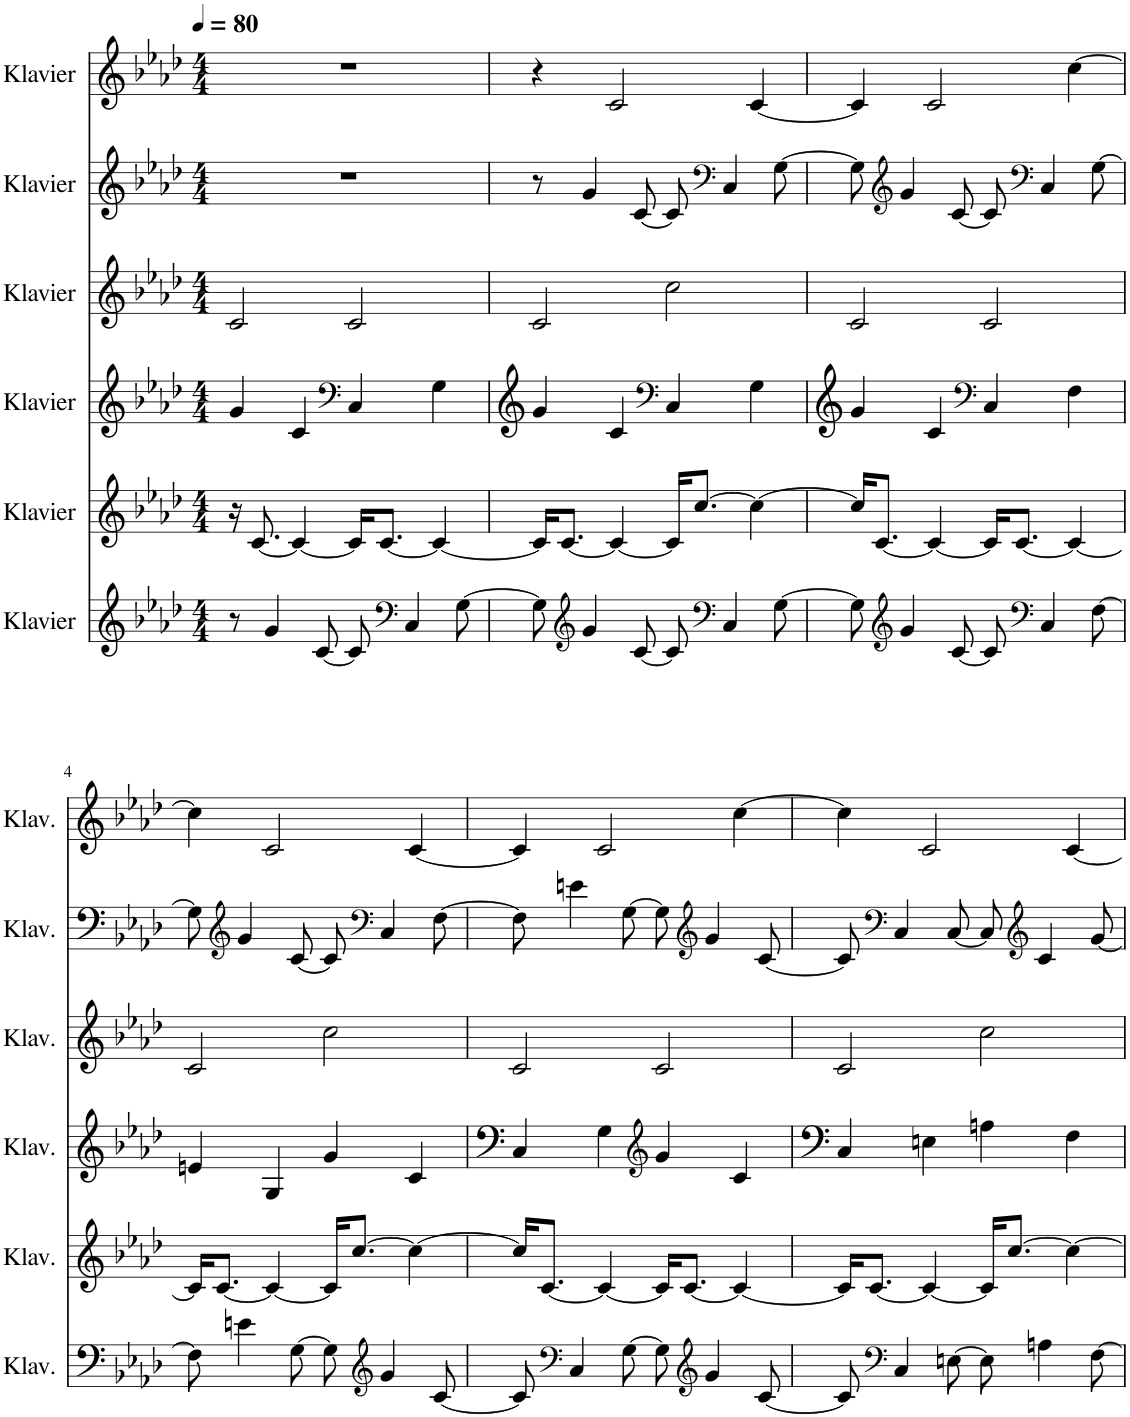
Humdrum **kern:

**kern	**kern	**kern	**kern	**kern	**kern
*part6	*part5	*part4	*part3	*part2	*part1
*staff6	*staff5	*staff4	*staff3	*staff2	*staff1
*I"Klavier	*I"Klavier	*I"Klavier	*I"Klavier	*I"Klavier	*I"Klavier
*I'Klav.	*I'Klav.	*I'Klav.	*I'Klav.	*I'Klav.	*I'Klav.
*clefG2	*clefG2	*clefG2	*clefG2	*clefG2	*clefG2
*k[b-e-a-d-]	*k[b-e-a-d-]	*k[b-e-a-d-]	*k[b-e-a-d-]	*k[b-e-a-d-]	*k[b-e-a-d-]
*M4/4	*M4/4	*M4/4	*M4/4	*M4/4	*M4/4
*MM80	*MM80	*MM80	*MM80	*MM80	*MM80
=1	=1	=1	=1	=1	=1
8r	16r	4g/	2c/	1r	1r
.	[8.c/	.	.	.	.
4g/	.	.	.	.	.
.	4c/_	4c/	.	.	.
[8c/	.	.	.	.	.
*	*	*clefF4	*	*	*
8c/]	16c/KL]	4C/	2c/	.	.
.	[8.c/J	.	.	.	.
*clefF4	*	*	*	*	*
4C/	.	.	.	.	.
.	4c/_	4G\	.	.	.
[8G\	.	.	.	.	.
=2	=2	=2	=2	=2	=2
8G\]	16c/KL]	4g/	2c/	8r	4r
.	[8.c/J	.	.	.	.
*clefG2	*	*	*	*	*
4g/	.	.	.	4g/	.
.	4c/_	4c/	.	.	2c/
[8c/	.	.	.	[8c/	.
*	*	*clefF4	*	*	*
8c/]	16c/KL]	4C/	2cc\	8c/]	.
.	[8.cc/J	.	.	.	.
*clefF4	*	*	*	*clefF4	*
4C/	.	.	.	4C/	.
.	4cc\_	4G\	.	.	[4c/
[8G\	.	.	.	[8G\	.
=3	=3	=3	=3	=3	=3
8G\]	16cc/KL]	4g/	2c/	8G\]	4c/]
.	[8.c/J	.	.	.	.
*clefG2	*	*	*	*clefG2	*
4g/	.	.	.	4g/	.
.	4c/_	4c/	.	.	2c/
[8c/	.	.	.	[8c/	.
*	*	*clefF4	*	*	*
8c/]	16c/KL]	4C/	2c/	8c/]	.
.	[8.c/J	.	.	.	.
*clefF4	*	*	*	*clefF4	*
4C/	.	.	.	4C/	.
.	4c/_	4F\	.	.	[4cc\
[8F\	.	.	.	[8G\	.
!!LO:LB:g=z
=4	=4	=4	=4	=4	=4
8F\]	16c/KL]	4en/	2c/	8G\]	4cc\]
.	[8.c/J	.	.	.	.
*	*	*	*	*clefG2	*
4en\	.	.	.	4g/	.
.	4c/_	4G/	.	.	2c/
[8G\	.	.	.	[8c/	.
8G\]	16c/KL]	4g/	2cc\	8c/]	.
.	[8.cc/J	.	.	.	.
*clefG2	*	*	*	*clefF4	*
4g/	.	.	.	4C/	.
.	4cc\_	4c/	.	.	[4c/
[8c/	.	.	.	[8F\	.
=5	=5	=5	=5	=5	=5
8c/]	16cc/KL]	4C/	2c/	8F\]	4c/]
.	[8.c/J	.	.	.	.
*clefF4	*	*	*	*	*
4C/	.	.	.	4en\	.
.	4c/_	4G\	.	.	2c/
[8G\	.	.	.	[8G\	.
*	*	*clefG2	*	*	*
8G\]	16c/KL]	4g/	2c/	8G\]	.
.	[8.c/J	.	.	.	.
*clefG2	*	*	*	*clefG2	*
4g/	.	.	.	4g/	.
.	4c/_	4c/	.	.	[4cc\
[8c/	.	.	.	[8c/	.
=6	=6	=6	=6	=6	=6
8c/]	16c/KL]	4C/	2c/	8c/]	4cc\]
.	[8.c/J	.	.	.	.
*clefF4	*	*	*	*clefF4	*
4C/	.	.	.	4C/	.
.	4c/_	4En\	.	.	2c/
[8En\	.	.	.	[8C/	.
8E\]	16c/KL]	4An\	2cc\	8C/]	.
.	[8.cc/J	.	.	.	.
*	*	*	*	*clefG2	*
4An\	.	.	.	4c/	.
.	4cc\_	4F\	.	.	[4c/
[8F\	.	.	.	[8g/	.
=	=	=	=	=	=
*-	*-	*-	*-	*-	*-
